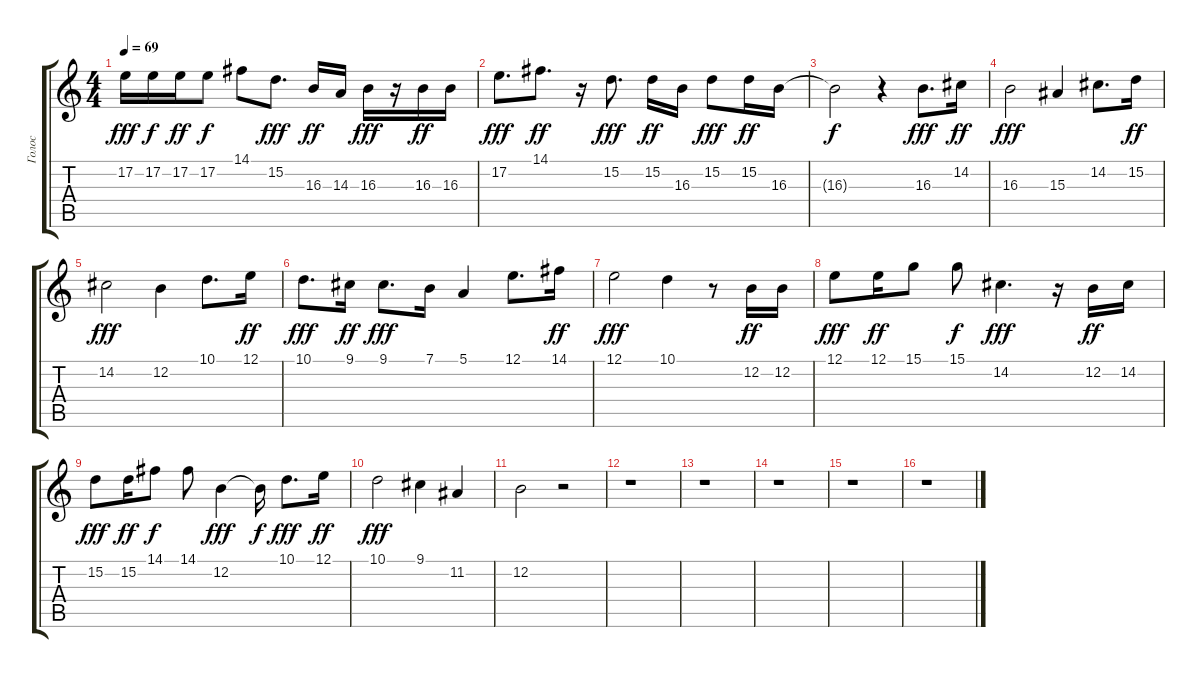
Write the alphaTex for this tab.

\track ("Голос" "Голос") {instrument acousticgrandpiano}
\staff {score tabs}
\tuning (E4 B3 G3 D3 A2 E2) {hide}
\ts (4 4)
\tempo 69
\clef g2
\ks c
17.2.16{dy fff} 17.2.16{dy f} 17.2.16{dy ff} 17.2.8{dy f} 14.1.8 15.2.8{d dy fff} 16.3.16{dy ff} 14.3.16 16.3.16{dy fff} r.16 16.3.16{dy ff} 16.3.16 |
17.2.8{d dy fff} 14.1.8{d dy ff} r.16 15.2.8{d dy fff} 15.2.16{dy ff} 16.3.16 15.2.8{dy fff} 15.2.16{dy ff} 16.3.16 |
16.3{t}.2{dy f} r.4 16.3.8{d dy fff} 14.2.16{dy ff} |
16.3.2{dy fff} 15.3.4 14.2.8{d} 15.2.16{dy ff} |
14.2.2{dy fff} 12.2.4 10.1.8{d} 12.1.16{dy ff} |
10.1.8{d dy fff} 9.1.16{dy ff} 9.1.8{d dy fff} 7.1.16 5.1.4 12.1.8{d} 14.1.16{dy ff} |
12.1.2{dy fff} 10.1.4 r.8 12.2.16{dy ff} 12.2.16 |
12.1.8{dy fff} 12.1.16{dy ff} 15.1.8 15.1.8{dy f} 14.2.4{d dy fff} r.16 12.2.16{dy ff} 14.2.16 |
15.2.8{dy fff} 15.2.16{dy ff} 14.1.8{dy f} 14.1.8 12.2.4{dy fff} 12.2{t}.16{dy f} 10.1.8{d dy fff} 12.1.16{dy ff} |
10.1.2{dy fff} 9.1.4 11.2.4 |
12.2.2 r.2 |
r.1 |
r.1 |
r.1 |
r.1 |
r.1
